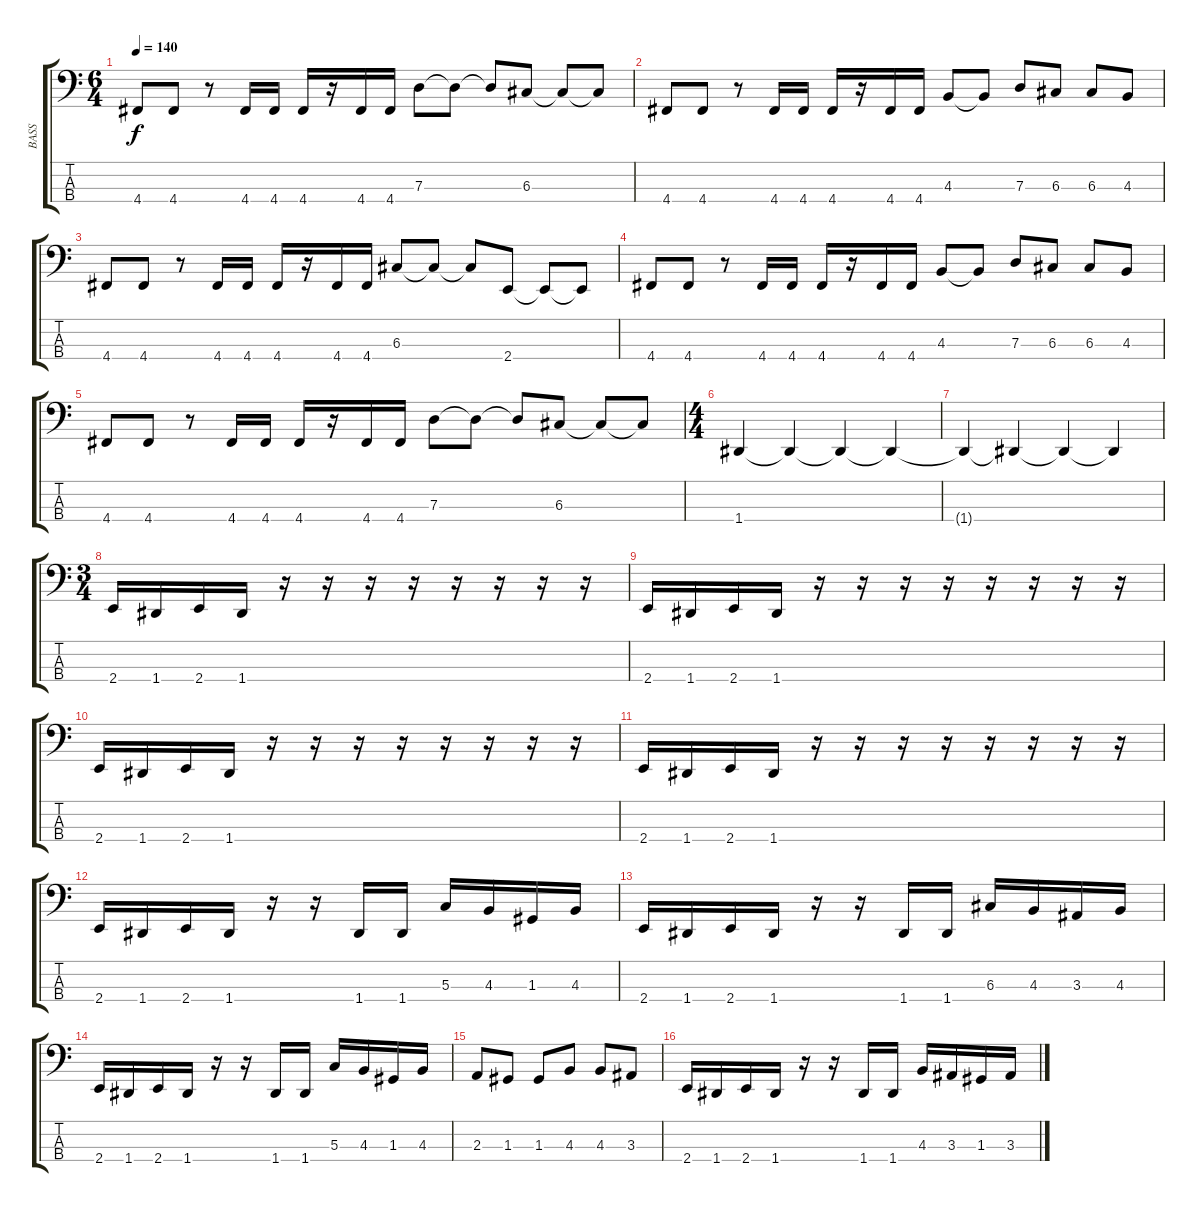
\track ("BASS" "BASS") {instrument electricbassfinger}
\staff {score tabs}
\tuning (F2 C2 G1 D1) {hide}
\ts (6 4)
\tempo 140
\clef f4
\ks c
4.4.8{dy f} 4.4.8 r.8 4.4.16 4.4.16 4.4.16 r.16 4.4.16 4.4.16 7.3.8 7.3{t}.8 7.3{t}.8 6.3.8 6.3{t}.8 6.3{t}.8 |
4.4.8 4.4.8 r.8 4.4.16 4.4.16 4.4.16 r.16 4.4.16 4.4.16 4.3.8 4.3{t}.8 7.3.8 6.3.8 6.3.8 4.3.8 |
4.4.8 4.4.8 r.8 4.4.16 4.4.16 4.4.16 r.16 4.4.16 4.4.16 6.3.8 6.3{t}.8 6.3{t}.8 2.4.8 2.4{t}.8 2.4{t}.8 |
4.4.8 4.4.8 r.8 4.4.16 4.4.16 4.4.16 r.16 4.4.16 4.4.16 4.3.8 4.3{t}.8 7.3.8 6.3.8 6.3.8 4.3.8 |
4.4.8 4.4.8 r.8 4.4.16 4.4.16 4.4.16 r.16 4.4.16 4.4.16 7.3.8 7.3{t}.8 7.3{t}.8 6.3.8 6.3{t}.8 6.3{t}.8 |
\ts (4 4)
1.4.4 1.4{t}.4 1.4{t}.4 1.4{t}.4 |
1.4{t}.4 1.4{t}.4 1.4{t}.4 1.4{t}.4 |
\ts (3 4)
2.4.16 1.4.16 2.4.16 1.4.16 r.16 r.16 r.16 r.16 r.16 r.16 r.16 r.16 |
2.4.16 1.4.16 2.4.16 1.4.16 r.16 r.16 r.16 r.16 r.16 r.16 r.16 r.16 |
2.4.16 1.4.16 2.4.16 1.4.16 r.16 r.16 r.16 r.16 r.16 r.16 r.16 r.16 |
2.4.16 1.4.16 2.4.16 1.4.16 r.16 r.16 r.16 r.16 r.16 r.16 r.16 r.16 |
2.4.16 1.4.16 2.4.16 1.4.16 r.16 r.16 1.4.16 1.4.16 5.3.16 4.3.16 1.3.16 4.3.16 |
2.4.16 1.4.16 2.4.16 1.4.16 r.16 r.16 1.4.16 1.4.16 6.3.16 4.3.16 3.3.16 4.3.16 |
2.4.16 1.4.16 2.4.16 1.4.16 r.16 r.16 1.4.16 1.4.16 5.3.16 4.3.16 1.3.16 4.3.16 |
2.3.8 1.3.8 1.3.8 4.3.8 4.3.8 3.3.8 |
2.4.16 1.4.16 2.4.16 1.4.16 r.16 r.16 1.4.16 1.4.16 4.3.16 3.3.16 1.3.16 3.3.16
